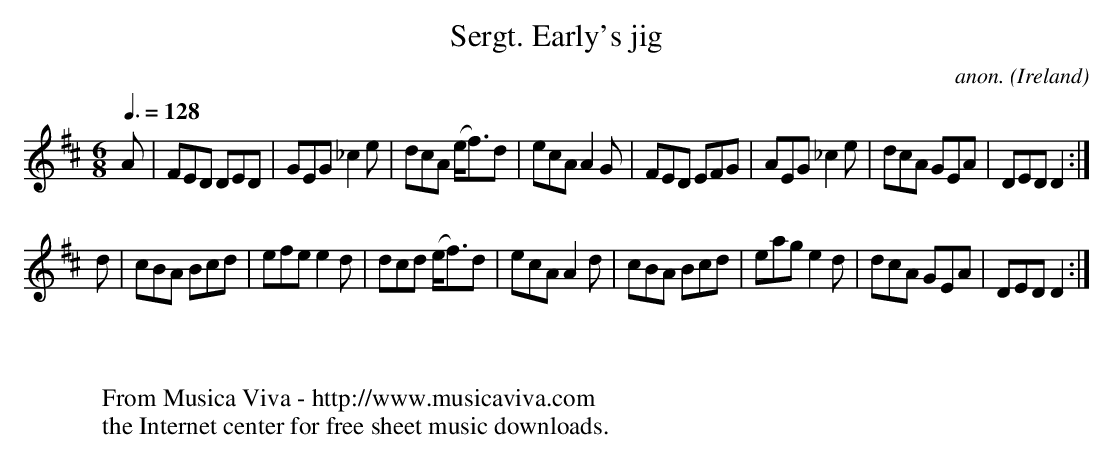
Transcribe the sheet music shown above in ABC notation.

X:1
T:Sergt. Early's jig
C:anon.
O:Ireland
M:6/8
L:1/8
Q:3/8=128
K:D
A|FED DED|GEG _c2e|dcA (e<f)d|ecA A2G|FED EFG|AEG _c2e|dcA GEA|DEDD2:|
d|cBA Bcd|efe e2d|dcd (e<f)d|ecA A2d|cBA Bcd|eag e2d|dcA GEA|DEDD2:|
W:
W:
W: From Musica Viva - http://www.musicaviva.com
W: the Internet center for free sheet music downloads.
